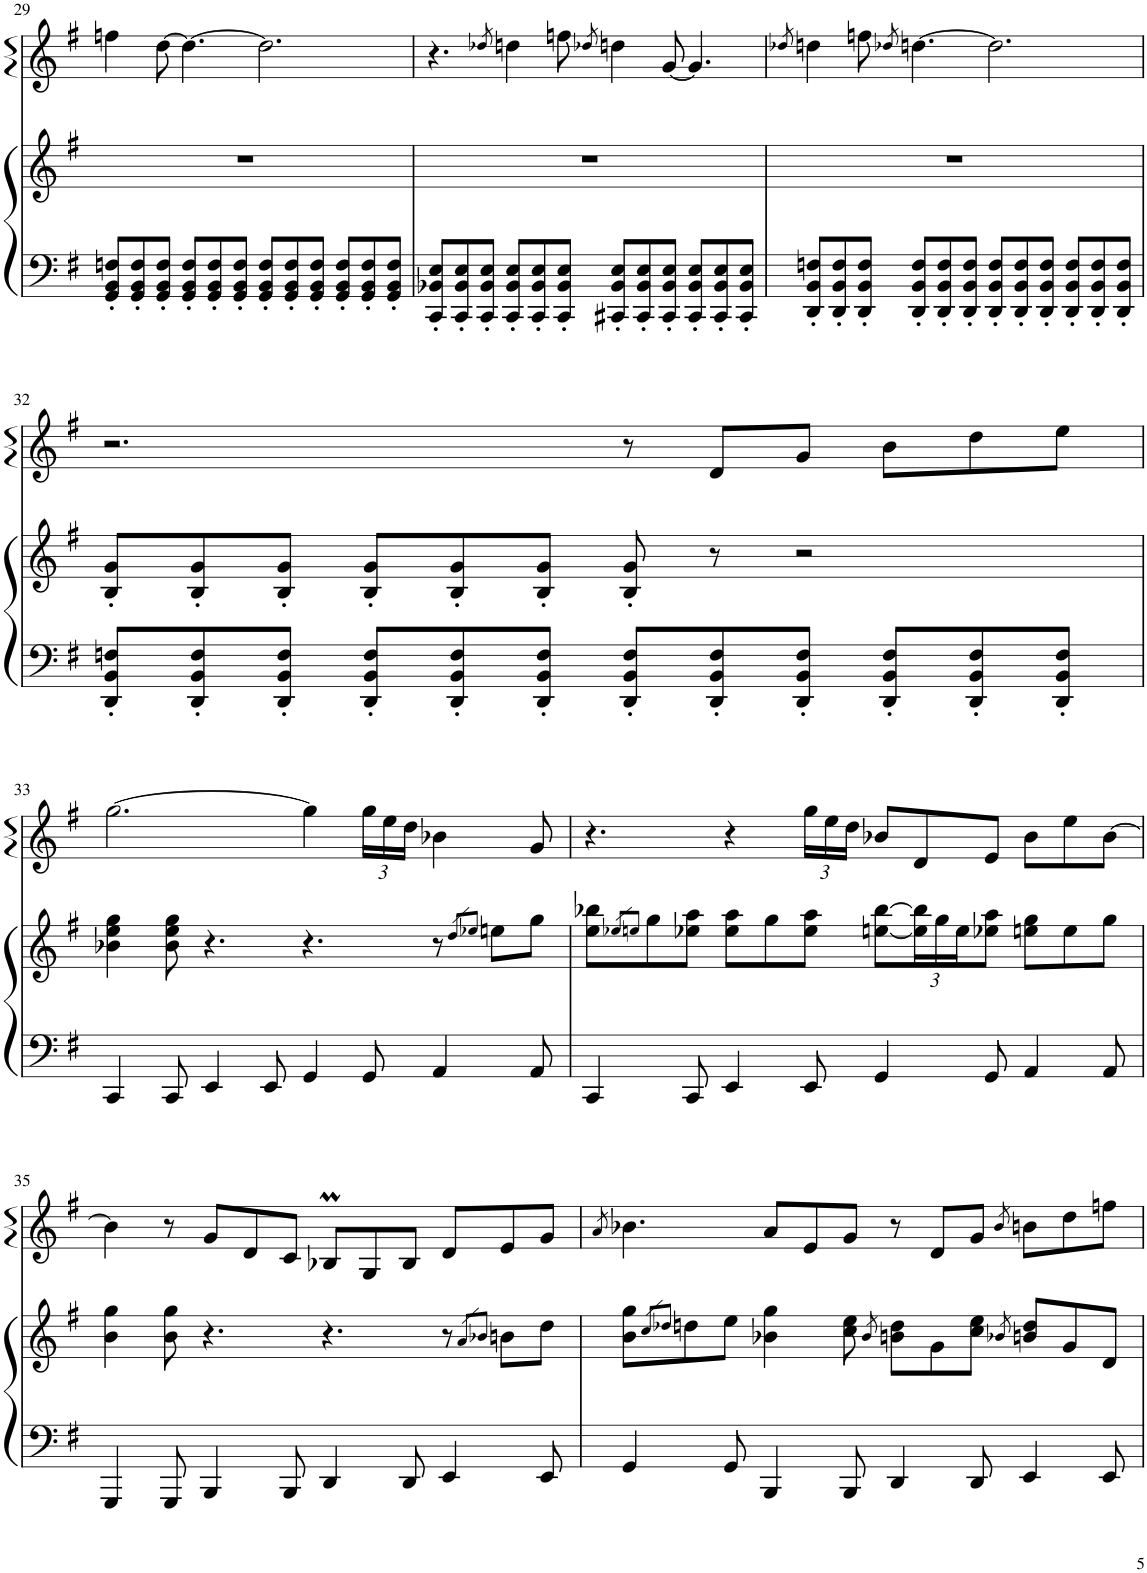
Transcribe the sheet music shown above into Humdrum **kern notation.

**kern	**kern	**kern
*part2	*part2	*part1
*staff3	*staff2	*staff1
*I"Piano	*	*I"Piano
*I'Pno	*	*I'Pno
!!LO:PB:g=z
*clefF4	*clefG2	*clefG2
*k[f#]	*k[f#]	*k[f#]
*M12/8	*M12/8	*M12/8
=29	=29	=29
8GG/' 8BB/' 8Fn/'L	1.r	4ffn\
8GG/' 8BB/' 8F/'	.	.
8GG/' 8BB/' 8F/'J	.	[8dd\
8GG/' 8BB/' 8F/'L	.	4.dd\_
8GG/' 8BB/' 8F/'	.	.
8GG/' 8BB/' 8F/'J	.	.
8GG/' 8BB/' 8F/'L	.	2.dd\]
8GG/' 8BB/' 8F/'	.	.
8GG/' 8BB/' 8F/'J	.	.
8GG/' 8BB/' 8F/'L	.	.
8GG/' 8BB/' 8F/'	.	.
8GG/' 8BB/' 8F/'J	.	.
=30	=30	=30
8CC/' 8BB-X/' 8E/'L	1.r	4.r
8CC/' 8BB-/' 8E/'	.	.
8CC/' 8BB-/' 8E/'J	.	.
.	.	8qdd-X/
8CC/' 8BB-/' 8E/'L	.	4ddn\
8CC/' 8BB-/' 8E/'	.	.
8CC/' 8BB-/' 8E/'J	.	8ffn\
.	.	8qdd-X/
8CC#X/' 8BB-/' 8E/'L	.	4ddn\
8CC#/' 8BB-/' 8E/'	.	.
8CC#/' 8BB-/' 8E/'J	.	[8g/
8CC#/' 8BB-/' 8E/'L	.	4.g/]
8CC#/' 8BB-/' 8E/'	.	.
8CC#/' 8BB-/' 8E/'J	.	.
=31	=31	=31
.	.	8qdd-X/
8DD/' 8BB/' 8Fn/'L	1.r	4ddn\
8DD/' 8BB/' 8F/'	.	.
8DD/' 8BB/' 8F/'J	.	8ffn\
.	.	8qdd-X/
8DD/' 8BB/' 8F/'L	.	[4.ddn\
8DD/' 8BB/' 8F/'	.	.
8DD/' 8BB/' 8F/'J	.	.
8DD/' 8BB/' 8F/'L	.	2.dd\]
8DD/' 8BB/' 8F/'	.	.
8DD/' 8BB/' 8F/'J	.	.
8DD/' 8BB/' 8F/'L	.	.
8DD/' 8BB/' 8F/'	.	.
8DD/' 8BB/' 8F/'J	.	.
!!LO:LB:g=z
=32	=32	=32
8DD/' 8BB/' 8Fn/'L	8B/' 8g/'L	2.r
8DD/' 8BB/' 8F/'	8B/' 8g/'	.
8DD/' 8BB/' 8F/'J	8B/' 8g/'J	.
8DD/' 8BB/' 8F/'L	8B/' 8g/'L	.
8DD/' 8BB/' 8F/'	8B/' 8g/'	.
8DD/' 8BB/' 8F/'J	8B/' 8g/'J	.
8DD/' 8BB/' 8F/'L	8B/' 8g/'	8r
8DD/' 8BB/' 8F/'	8r	8d/L
8DD/' 8BB/' 8F/'J	2r	8g/J
8DD/' 8BB/' 8F/'L	.	8b\L
8DD/' 8BB/' 8F/'	.	8dd\
8DD/' 8BB/' 8F/'J	.	8ee\J
!!LO:LB:g=z
=33	=33	=33
4CC/	4b-X\ 4ee\ 4gg\	[2.gg\
8CC/	8b-\ 8ee\ 8gg\	.
4EE/	4.r	.
8EE/	.	.
4GG/	4.r	4gg\]
*	*	*Xbrackettup
8GG/	.	24gg\LL
.	.	24ee\
.	.	24dd\JJ
4AA/	8r	4b-X\
.	8qdd/L	.
.	8qee-X/J	.
.	8een\L	.
8AA/	8gg\J	8g/
=34	=34	=34
4CC/	8ee\ 8bb-X\L	4.r
.	8qee-X/L	.
.	8qeen/J	.
.	8gg\	.
8CC/	8ee-X\ 8aa\J	.
4EE/	8ee-\ 8aa\L	4r
.	8gg\	.
8EE/	8ee-\ 8aa\J	24gg\LL
.	.	24ee\
.	.	24dd\JJ
4GG/	[8een\ [8bb-\L	8b-X/L
*	*Xbrackettup	*
.	24ee\] 24bb-\]L	8d/
.	24gg\	.
.	24ee\J	.
8GG/	8ee-X\ 8aa\J	8e/J
4AA/	8een\ 8gg\L	8b-\L
.	8ee\	8ee\
8AA/	8gg\J	[8b-\J
!!LO:LB:g=z
=35	=35	=35
4GGG/	4b\ 4gg\	4b-\]
8GGG/	8b\ 8gg\	8r
4BBB/	4.r	8g/L
.	.	8d/
8BBB/	.	8c/J
4DD/	4.r	8B-XM/L
.	.	8G/
8DD/	.	8B-/J
4EE/	8r	8d/L
.	8qa/L	.
.	8qb-X/J	.
.	8bn\L	8e/
8EE/	8dd\J	8g/J
=36	=36	=36
.	.	8qa/
4GG/	8b\ 8gg\L	4.b-X\
.	8qcc/L	.
.	8qdd-X/J	.
.	8ddn\	.
8GG/	8ee\J	.
4BBB/	4b-X\ 4gg\	8a/L
.	.	8e/
8BBB/	8cc\ 8ee\	8g/J
.	8qb-/	.
4DD/	8bn\ 8dd\L	8r
.	8g\	8d/L
8DD/	8cc\ 8ee\J	8g/J
.	8qb-X/	8qb-/
4EE/	8bn/ 8dd/L	8bn\L
.	8g/	8dd\
8EE/	8d/J	8ffn\J
=	=	=
*-	*-	*-
